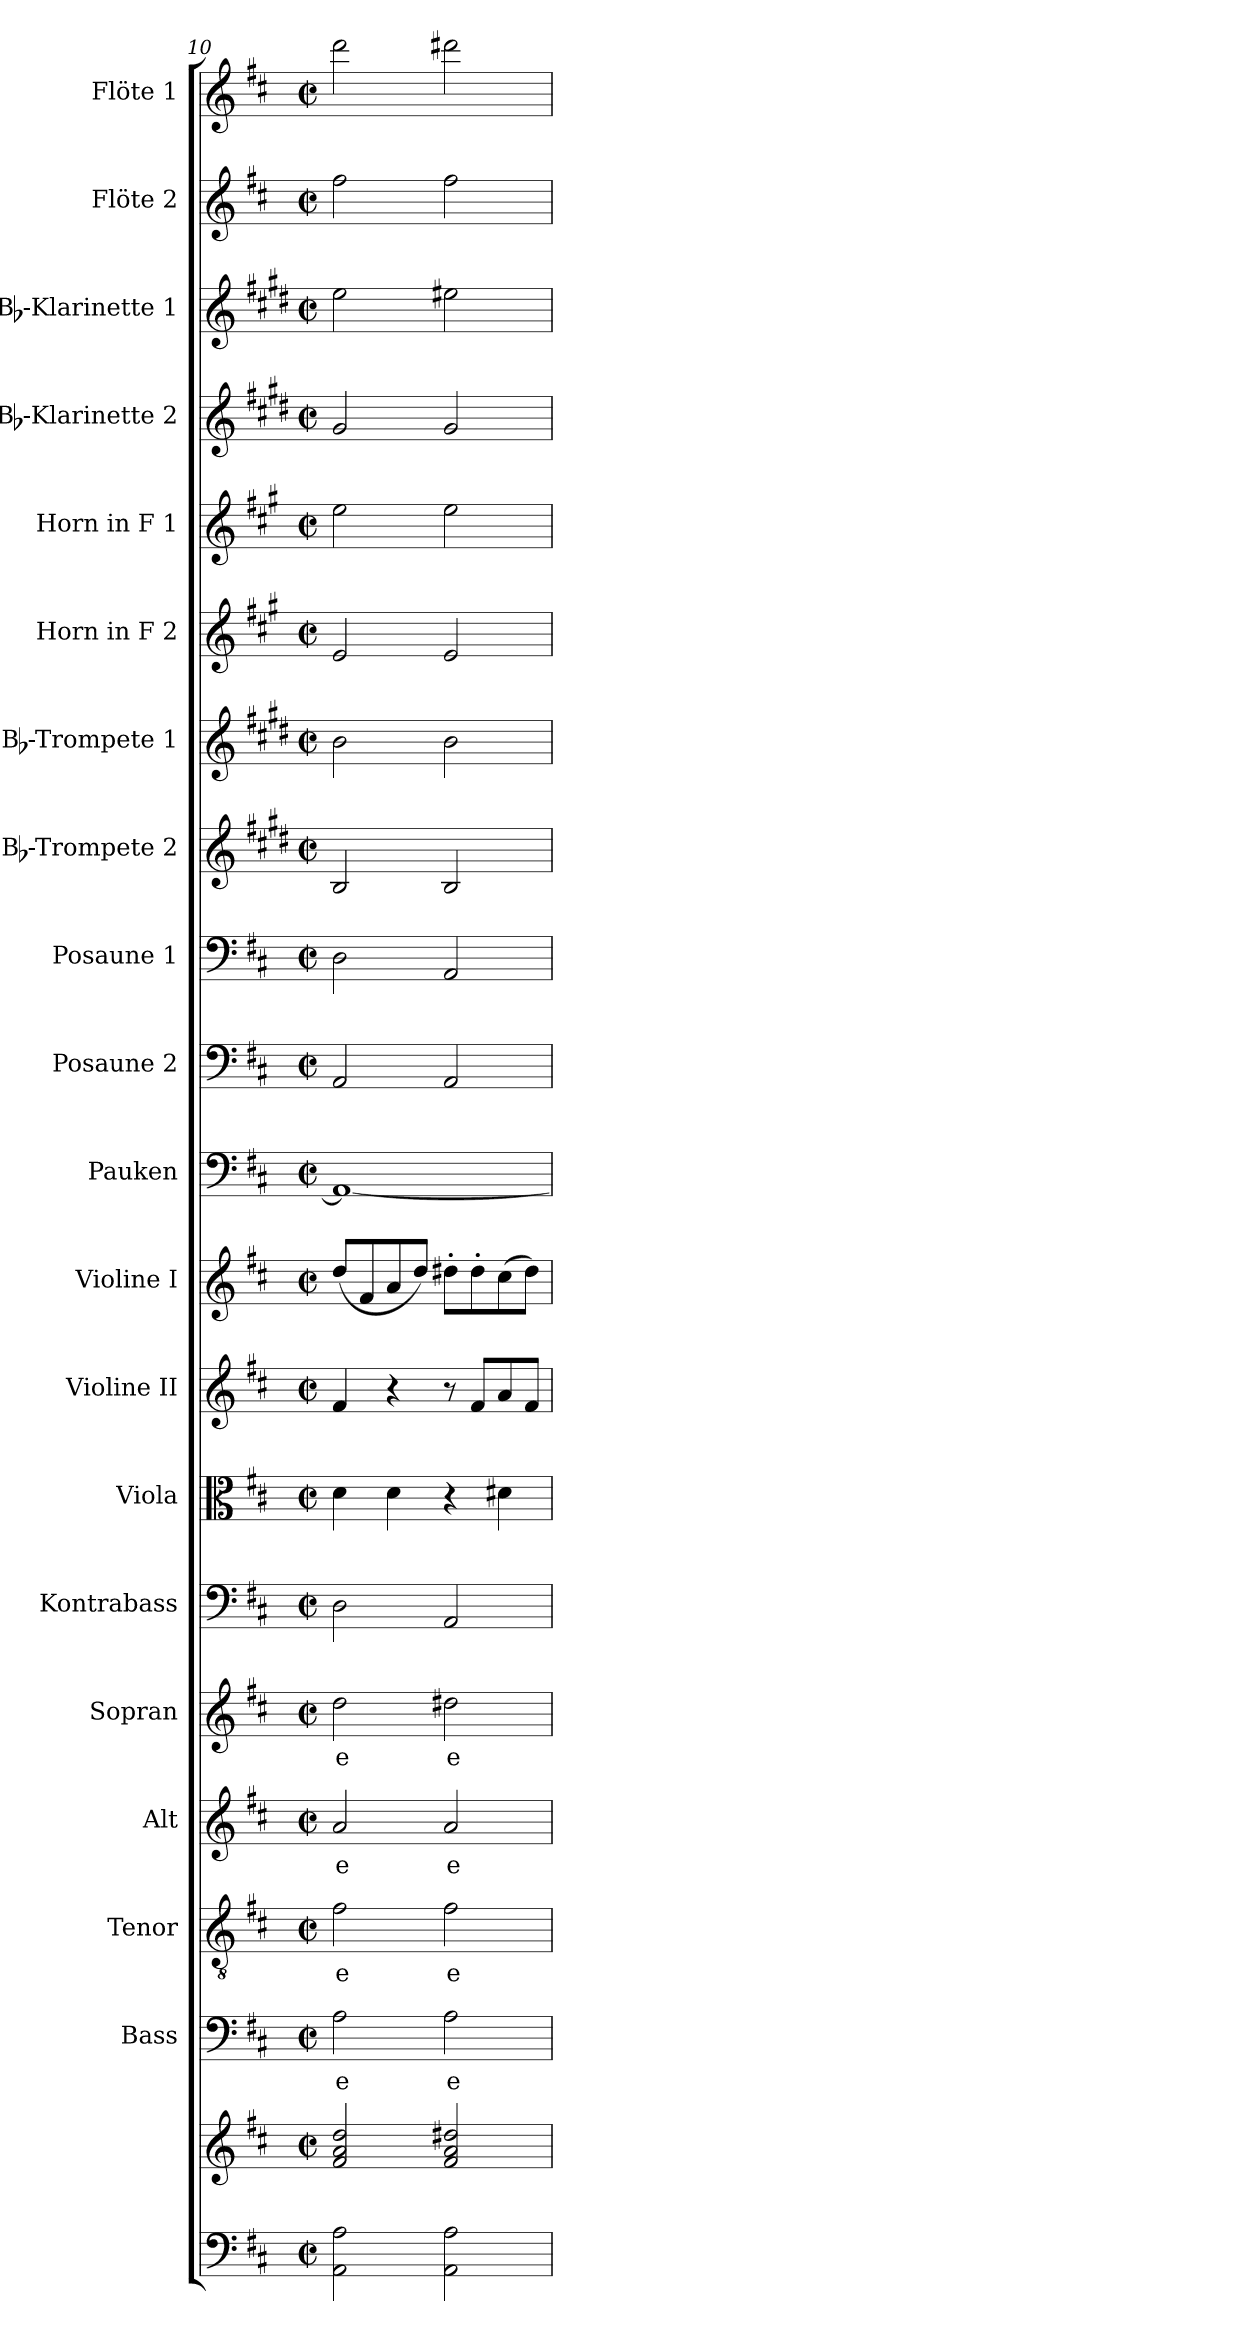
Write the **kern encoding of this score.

**kern	**kern	**kern	**text	**kern	**text	**kern	**text	**kern	**text	**kern	**kern	**kern	**kern	**kern	**kern	**kern	**kern	**kern	**kern	**kern	**kern	**kern	**kern	**kern
*part20	*part20	*part19	*part19	*part18	*part18	*part17	*part17	*part16	*part16	*part15	*part14	*part13	*part12	*part11	*part10	*part9	*part8	*part7	*part6	*part5	*part4	*part3	*part2	*part1
*staff21	*staff20	*staff19	*staff19	*staff18	*staff18	*staff17	*staff17	*staff16	*staff16	*staff15	*staff14	*staff13	*staff12	*staff11	*staff10	*staff9	*staff8	*staff7	*staff6	*staff5	*staff4	*staff3	*staff2	*staff1
*	*	*I"Bass	*	*I"Tenor	*	*I"Alt	*	*I"Sopran	*	*I"Kontrabass	*I"Viola	*I"Violine II	*I"Violine I	*I"Pauken	*I"Posaune 2	*I"Posaune 1	*I"Bb-Trompete 2	*I"Bb-Trompete 1	*I"Horn in F 2	*I"Horn in F 1	*I"Bb-Klarinette 2	*I"Bb-Klarinette 1	*I"Flöte 2	*I"Flöte 1
*	*	*I'B.	*	*I'T.	*	*I'A.	*	*I'S.	*	*I'Kb.	*I'Vla.	*I'Vl. II	*I'Vl. I	*I'Pk.	*I'Pos. 2	*I'Pos. 1	*I'Bb Trp. 2	*I'Bb Trp. 1	*	*	*I'Bb Kl. 2	*I'Bb Kl. 1	*I'Fl. 2	*I'Fl. 1
*clefF4	*clefG2	*clefF4	*	*clefGv2	*	*clefG2	*	*clefG2	*	*clefF4	*clefC3	*clefG2	*clefG2	*clefF4	*clefF4	*clefF4	*clefG2	*clefG2	*clefG2	*clefG2	*clefG2	*clefG2	*clefG2	*clefG2
*	*	*	*	*	*	*	*	*	*	*ITrd7c12	*	*	*	*	*	*	*ITrd1c2	*ITrd1c2	*ITrd4c7	*ITrd4c7	*ITrd1c2	*ITrd1c2	*	*
*k[f#c#]	*k[f#c#]	*k[f#c#]	*	*k[f#c#]	*	*k[f#c#]	*	*k[f#c#]	*	*k[f#c#]	*k[f#c#]	*k[f#c#]	*k[f#c#]	*k[f#c#]	*k[f#c#]	*k[f#c#]	*k[f#c#]	*k[f#c#]	*k[f#c#]	*k[f#c#]	*k[f#c#]	*k[f#c#]	*k[f#c#]	*k[f#c#]
*D:	*D:	*D:	*	*D:	*	*D:	*	*D:	*	*D:	*D:	*D:	*D:	*D:	*D:	*D:	*D:	*D:	*D:	*D:	*D:	*D:	*D:	*D:
*M2/2	*M2/2	*M2/2	*	*M2/2	*	*M2/2	*	*M2/2	*	*M2/2	*M2/2	*M2/2	*M2/2	*M2/2	*M2/2	*M2/2	*M2/2	*M2/2	*M2/2	*M2/2	*M2/2	*M2/2	*M2/2	*M2/2
*met(c|)	*met(c|)	*met(c|)	*	*met(c|)	*	*met(c|)	*	*met(c|)	*	*met(c|)	*met(c|)	*met(c|)	*met(c|)	*met(c|)	*met(c|)	*met(c|)	*met(c|)	*met(c|)	*met(c|)	*met(c|)	*met(c|)	*met(c|)	*met(c|)	*met(c|)
=10	=10	=10	=10	=10	=10	=10	=10	=10	=10	=10	=10	=10	=10	=10	=10	=10	=10	=10	=10	=10	=10	=10	=10	=10
!	!	!	!LO:LY:b	!	!LO:LY:b	!	!LO:LY:b	!	!LO:LY:b	!	!	!	!	!	!	!	!	!	!	!	!	!	!	!
2AA\ 2A\	2f#/ 2a/ 2dd/	2A\	-e	2f#\	-e	2a/	-e	2dd\	-e	2DD\	4d\	4f#/	(<8dd/L	1AA_	2AA/	2D\	2A/	2a\	2A/	2a\	2f#/	2dd\	2ff#\	2ddd\
.	.	.	.	.	.	.	.	.	.	.	.	.	8f#/	.	.	.	.	.	.	.	.	.	.	.
.	.	.	.	.	.	.	.	.	.	.	4d\	4r	8a/	.	.	.	.	.	.	.	.	.	.	.
.	.	.	.	.	.	.	.	.	.	.	.	.	8dd/J)	.	.	.	.	.	.	.	.	.	.	.
!	!	!	!LO:LY:b	!	!LO:LY:b	!	!LO:LY:b	!	!LO:LY:b	!	!	!	!	!	!	!	!	!	!	!	!	!	!	!
2AA\ 2A\	2f#/ 2a/ 2dd#X/	2A\	e-	2f#\	e-	2a/	e-	2dd#X\	e-	2AAA/	4r	8r	8dd#X'>\L	.	2AA/	2AA/	2A/	2a\	2A/	2a\	2f#/	2dd#X\	2ff#\	2ddd#X\
.	.	.	.	.	.	.	.	.	.	.	.	8f#/L	8dd#'>\	.	.	.	.	.	.	.	.	.	.	.
.	.	.	.	.	.	.	.	.	.	.	4d#X\	8a/	(>8cc#\	.	.	.	.	.	.	.	.	.	.	.
.	.	.	.	.	.	.	.	.	.	.	.	8f#/J	8dd#\J)	.	.	.	.	.	.	.	.	.	.	.
=	=	=	=	=	=	=	=	=	=	=	=	=	=	=	=	=	=	=	=	=	=	=	=	=
*-	*-	*-	*-	*-	*-	*-	*-	*-	*-	*-	*-	*-	*-	*-	*-	*-	*-	*-	*-	*-	*-	*-	*-	*-
